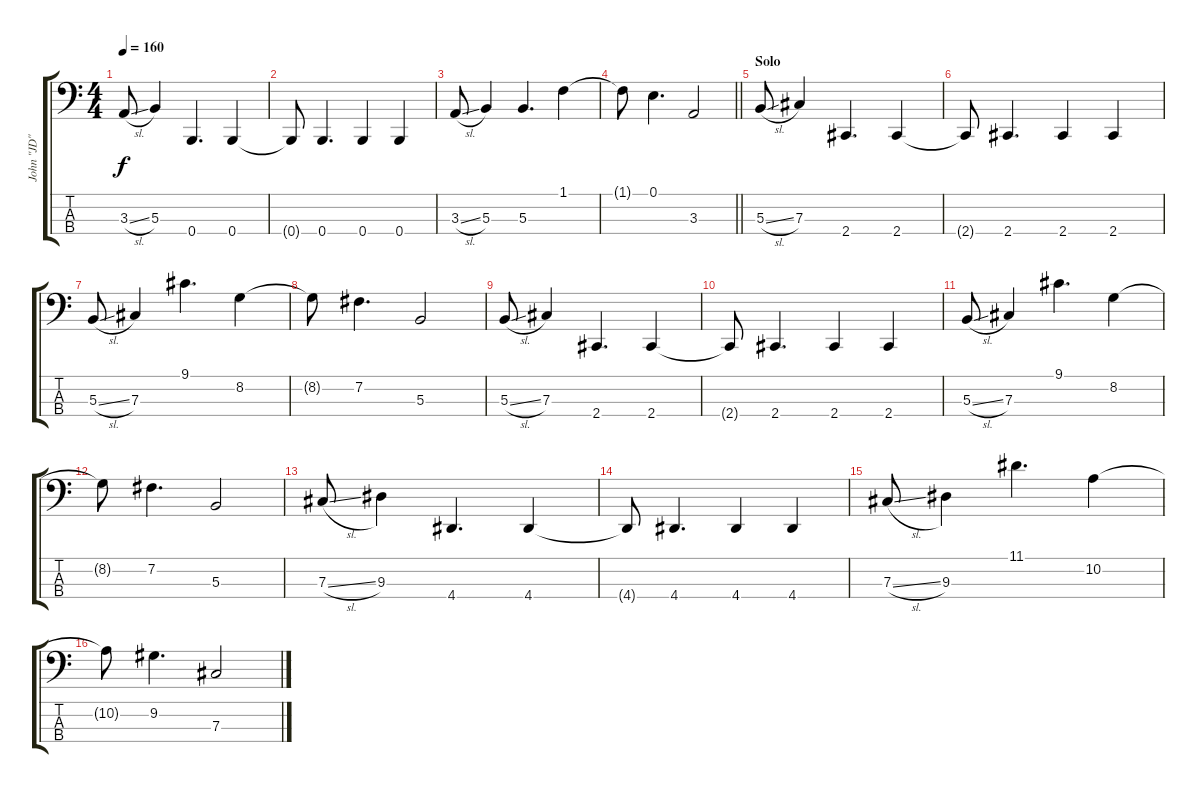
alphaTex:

\track ("John \"JD\" DeServio" "John \"JD\" ") {instrument electricbassfinger}
\staff {score tabs}
\tuning (E2 B1 Gb1 B0) {hide}
\ts (4 4)
\tempo 160
\clef f4
\ks c
3.3{sl}.8{dy f} 5.3.4 0.4.4{d} 0.4.4 |
0.4{t}.8 0.4.4{d} 0.4.4 0.4.4 |
3.3{sl}.8 5.3.4 5.3.4{d} 1.1.4 |
\barLineRight lightlight
1.1{t}.8 0.1.4{d} 3.3.2 |
\section ("" "Solo")
5.3{sl}.8 7.3.4 2.4.4{d} 2.4.4 |
2.4{t}.8 2.4.4{d} 2.4.4 2.4.4 |
5.3{sl}.8 7.3.4 9.1.4{d} 8.2.4 |
8.2{t}.8 7.2.4{d} 5.3.2 |
5.3{sl}.8 7.3.4 2.4.4{d} 2.4.4 |
2.4{t}.8 2.4.4{d} 2.4.4 2.4.4 |
5.3{sl}.8 7.3.4 9.1.4{d} 8.2.4 |
8.2{t}.8 7.2.4{d} 5.3.2 |
7.3{sl}.8 9.3.4 4.4.4{d} 4.4.4 |
4.4{t}.8 4.4.4{d} 4.4.4 4.4.4 |
7.3{sl}.8 9.3.4 11.1.4{d} 10.2.4 |
10.2{t}.8 9.2.4{d} 7.3.2
